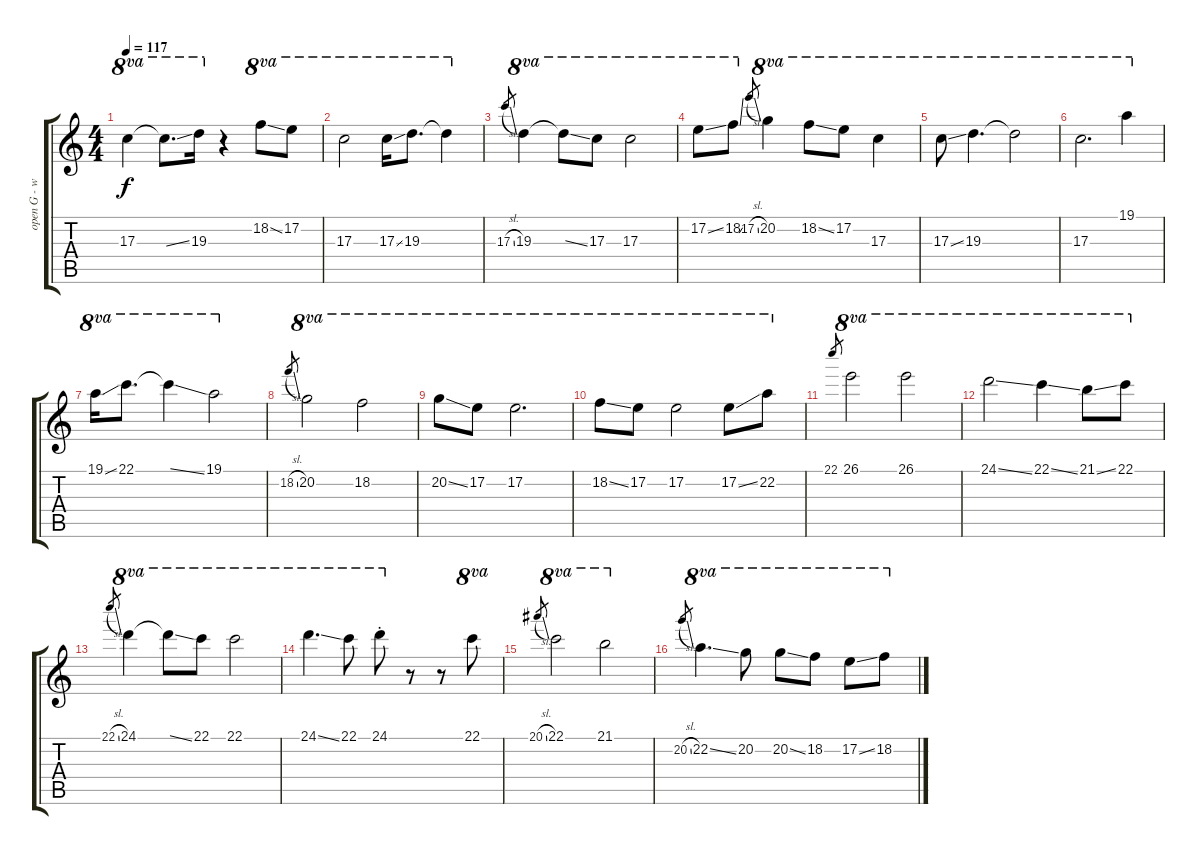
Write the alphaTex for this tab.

\track ("open G - w/slide" "open G - w") {instrument electricguitarjazz}
\staff {score tabs}
\tuning (D4 B3 G3 D3 G2 D2) {hide}
\ts (4 4)
\tempo 117
\clef g2
\ks c
17.3.4{ot 8va dy f} 17.3{ss t}.8{d ot 8va} 19.3.16{ot 8va} r.4 18.2{ss}.8{ot 8va} 17.2.8{ot 8va} |
17.3.2{ot 8va} 17.3{ss}.16{ot 8va} 19.3.8{d ot 8va} 19.3{t}.4{ot 8va} |
17.3{sl}.8{gr} 19.3.4{ot 8va} 19.3{ss t}.8{ot 8va} 17.3.8{ot 8va} 17.3.2{ot 8va} |
17.2{ss}.8{ot 8va} 18.2{ss}.8{ot 8va} 17.2{sl}.8{gr} 20.2.4{ot 8va} 18.2{ss}.8{ot 8va} 17.2.8{ot 8va} 17.3.4{ot 8va} |
17.3{ss}.8{ot 8va} 19.3.4{d ot 8va} 19.3{t}.2{ot 8va} |
17.3.2{d ot 8va} 19.1.4{ot 8va} |
19.1{ss}.16{ot 8va} 22.1.8{d ot 8va} 22.1{ss t}.4{ot 8va} 19.1.2{ot 8va} |
18.2{sl}.8{gr} 20.2.2{ot 8va} 18.2.2{ot 8va} |
20.2{ss}.8{ot 8va} 17.2.8{ot 8va} 17.2.2{d ot 8va} |
18.2{ss}.8{ot 8va} 17.2.8{ot 8va} 17.2.2{ot 8va} 17.2{ss}.8{ot 8va} 22.2.8{ot 8va} |
22.1.8{gr} 26.1.2{ot 8va} 26.1.2{ot 8va} |
24.1{ss}.2{ot 8va} 22.1{ss}.4{ot 8va} 21.1{ss}.8{ot 8va} 22.1.8{ot 8va} |
22.1{sl}.8{gr} 24.1.4{ot 8va} 24.1{ss t}.8{ot 8va} 22.1.8{ot 8va} 22.1.2{ot 8va} |
24.1{ss}.4{d ot 8va} 22.1.8{ot 8va} 24.1{st}.8{ot 8va} r.8 r.8 22.1.8{ot 8va} |
20.1{sl}.8{gr} 22.1.2{ot 8va} 21.1.2{ot 8va} |
20.2{sl}.8{gr} 22.2{ss}.4{d ot 8va} 20.2.8{ot 8va} 20.2{ss}.8{ot 8va} 18.2.8{ot 8va} 17.2{ss}.8{ot 8va} 18.2.8{ot 8va}
